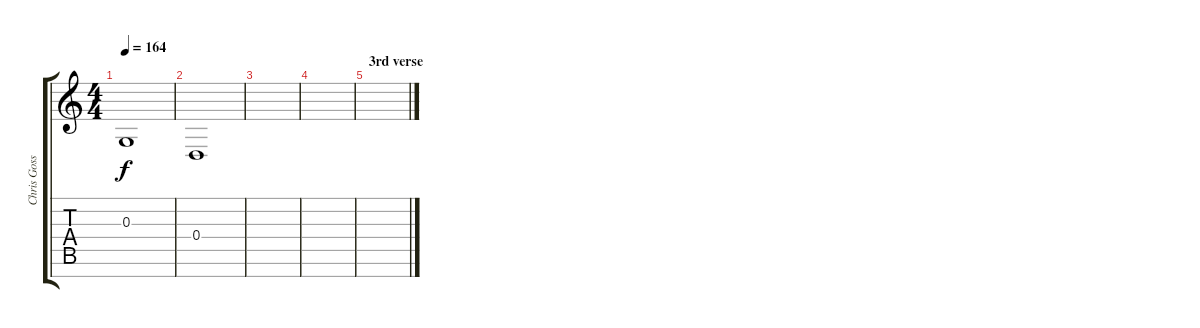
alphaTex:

\track ("Chris Goss - singing" "Chris Goss") {instrument synthvoice}
\staff {score tabs}
\tuning (E4 B3 G3 D3 A2 E2 B1) {hide}
\ts (4 4)
\tempo 164
\clef g2
\ks c
0.3.1{dy f} |
0.4.1 |
|
|
\section ("" "3rd verse")
